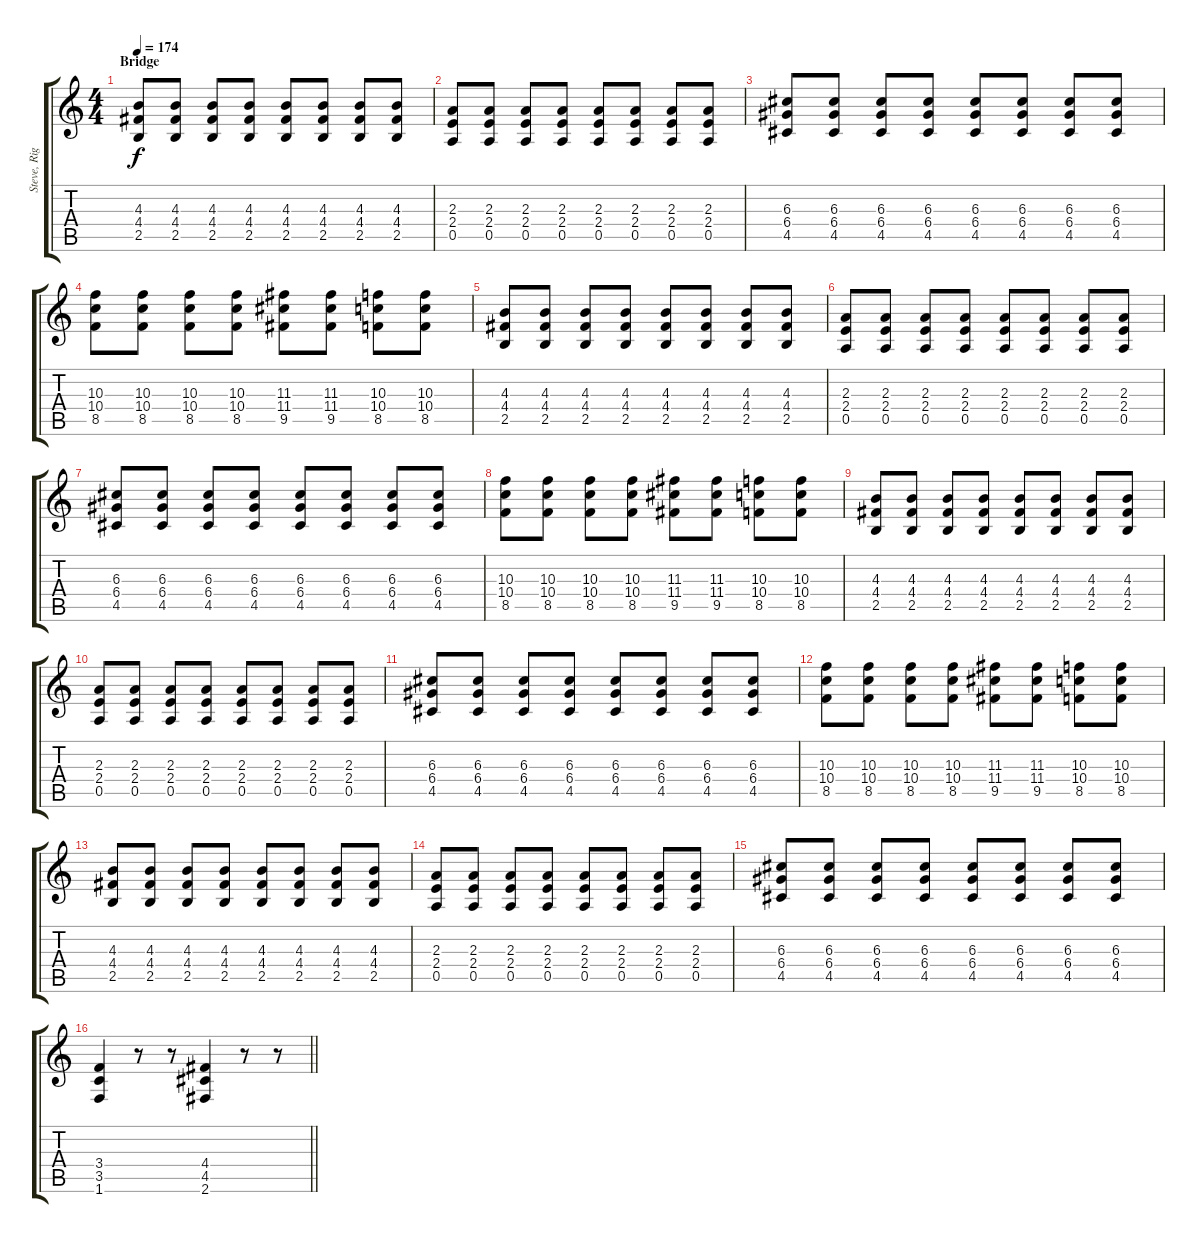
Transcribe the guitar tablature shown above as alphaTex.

\track ("Steve, Righ? 1" "Steve, Rig") {instrument distortionguitar}
\staff {score tabs}
\tuning (E4 B3 G3 D3 A2 E2) {hide}
\ts (4 4)
\section ("" "Bridge")
\tempo 174
\clef g2
\ks c
(4.3 4.4 2.5).8{dy f} (4.3 4.4 2.5).8 (4.3 4.4 2.5).8 (4.3 4.4 2.5).8 (4.3 4.4 2.5).8 (4.3 4.4 2.5).8 (4.3 4.4 2.5).8 (4.3 4.4 2.5).8 |
(2.3 2.4 0.5).8 (2.3 2.4 0.5).8 (2.3 2.4 0.5).8 (2.3 2.4 0.5).8 (2.3 2.4 0.5).8 (2.3 2.4 0.5).8 (2.3 2.4 0.5).8 (2.3 2.4 0.5).8 |
(6.3 6.4 4.5).8 (6.3 6.4 4.5).8 (6.3 6.4 4.5).8 (6.3 6.4 4.5).8 (6.3 6.4 4.5).8 (6.3 6.4 4.5).8 (6.3 6.4 4.5).8 (6.3 6.4 4.5).8 |
(10.3 10.4 8.5).8 (10.3 10.4 8.5).8 (10.3 10.4 8.5).8 (10.3 10.4 8.5).8 (11.3 11.4 9.5).8 (11.3 11.4 9.5).8 (10.3 10.4 8.5).8 (10.3 10.4 8.5).8 |
(4.3 4.4 2.5).8 (4.3 4.4 2.5).8 (4.3 4.4 2.5).8 (4.3 4.4 2.5).8 (4.3 4.4 2.5).8 (4.3 4.4 2.5).8 (4.3 4.4 2.5).8 (4.3 4.4 2.5).8 |
(2.3 2.4 0.5).8 (2.3 2.4 0.5).8 (2.3 2.4 0.5).8 (2.3 2.4 0.5).8 (2.3 2.4 0.5).8 (2.3 2.4 0.5).8 (2.3 2.4 0.5).8 (2.3 2.4 0.5).8 |
(6.3 6.4 4.5).8 (6.3 6.4 4.5).8 (6.3 6.4 4.5).8 (6.3 6.4 4.5).8 (6.3 6.4 4.5).8 (6.3 6.4 4.5).8 (6.3 6.4 4.5).8 (6.3 6.4 4.5).8 |
(10.3 10.4 8.5).8 (10.3 10.4 8.5).8 (10.3 10.4 8.5).8 (10.3 10.4 8.5).8 (11.3 11.4 9.5).8 (11.3 11.4 9.5).8 (10.3 10.4 8.5).8 (10.3 10.4 8.5).8 |
(4.3 4.4 2.5).8 (4.3 4.4 2.5).8 (4.3 4.4 2.5).8 (4.3 4.4 2.5).8 (4.3 4.4 2.5).8 (4.3 4.4 2.5).8 (4.3 4.4 2.5).8 (4.3 4.4 2.5).8 |
(2.3 2.4 0.5).8 (2.3 2.4 0.5).8 (2.3 2.4 0.5).8 (2.3 2.4 0.5).8 (2.3 2.4 0.5).8 (2.3 2.4 0.5).8 (2.3 2.4 0.5).8 (2.3 2.4 0.5).8 |
(6.3 6.4 4.5).8 (6.3 6.4 4.5).8 (6.3 6.4 4.5).8 (6.3 6.4 4.5).8 (6.3 6.4 4.5).8 (6.3 6.4 4.5).8 (6.3 6.4 4.5).8 (6.3 6.4 4.5).8 |
(10.3 10.4 8.5).8 (10.3 10.4 8.5).8 (10.3 10.4 8.5).8 (10.3 10.4 8.5).8 (11.3 11.4 9.5).8 (11.3 11.4 9.5).8 (10.3 10.4 8.5).8 (10.3 10.4 8.5).8 |
(4.3 4.4 2.5).8 (4.3 4.4 2.5).8 (4.3 4.4 2.5).8 (4.3 4.4 2.5).8 (4.3 4.4 2.5).8 (4.3 4.4 2.5).8 (4.3 4.4 2.5).8 (4.3 4.4 2.5).8 |
(2.3 2.4 0.5).8 (2.3 2.4 0.5).8 (2.3 2.4 0.5).8 (2.3 2.4 0.5).8 (2.3 2.4 0.5).8 (2.3 2.4 0.5).8 (2.3 2.4 0.5).8 (2.3 2.4 0.5).8 |
(6.3 6.4 4.5).8 (6.3 6.4 4.5).8 (6.3 6.4 4.5).8 (6.3 6.4 4.5).8 (6.3 6.4 4.5).8 (6.3 6.4 4.5).8 (6.3 6.4 4.5).8 (6.3 6.4 4.5).8 |
\barLineRight lightlight
(3.4 3.5 1.6).4 r.8 r.8 (4.4 4.5 2.6).4 r.8 r.8
